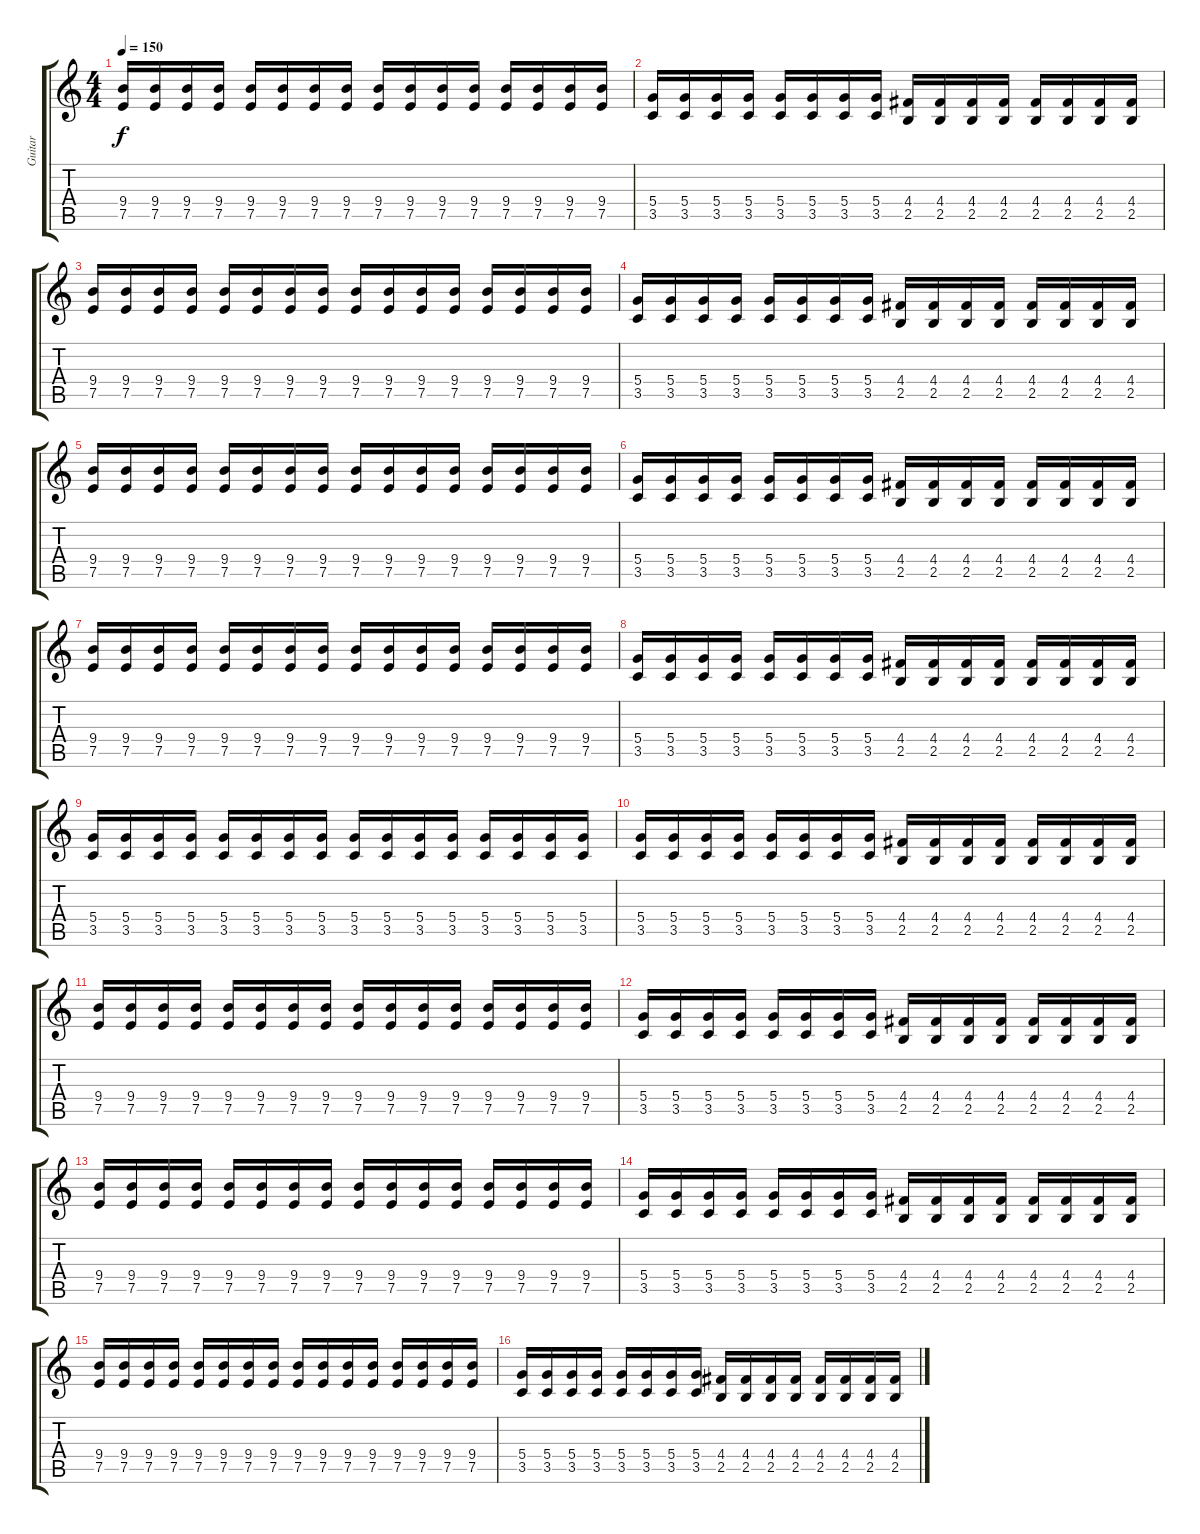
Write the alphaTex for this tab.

\track ("Guitar" "Guitar") {instrument distortionguitar}
\staff {score tabs}
\tuning (E4 B3 G3 D3 A2 E2) {hide}
\ts (4 4)
\tempo 150
\clef g2
\ks c
(9.4 7.5).16{dy f} (9.4 7.5).16 (9.4 7.5).16 (9.4 7.5).16 (9.4 7.5).16 (9.4 7.5).16 (9.4 7.5).16 (9.4 7.5).16 (9.4 7.5).16 (9.4 7.5).16 (9.4 7.5).16 (9.4 7.5).16 (9.4 7.5).16 (9.4 7.5).16 (9.4 7.5).16 (9.4 7.5).16 |
(5.4 3.5).16 (5.4 3.5).16 (5.4 3.5).16 (5.4 3.5).16 (5.4 3.5).16 (5.4 3.5).16 (5.4 3.5).16 (5.4 3.5).16 (4.4 2.5).16 (4.4 2.5).16 (4.4 2.5).16 (4.4 2.5).16 (4.4 2.5).16 (4.4 2.5).16 (4.4 2.5).16 (4.4 2.5).16 |
(9.4 7.5).16 (9.4 7.5).16 (9.4 7.5).16 (9.4 7.5).16 (9.4 7.5).16 (9.4 7.5).16 (9.4 7.5).16 (9.4 7.5).16 (9.4 7.5).16 (9.4 7.5).16 (9.4 7.5).16 (9.4 7.5).16 (9.4 7.5).16 (9.4 7.5).16 (9.4 7.5).16 (9.4 7.5).16 |
(5.4 3.5).16 (5.4 3.5).16 (5.4 3.5).16 (5.4 3.5).16 (5.4 3.5).16 (5.4 3.5).16 (5.4 3.5).16 (5.4 3.5).16 (4.4 2.5).16 (4.4 2.5).16 (4.4 2.5).16 (4.4 2.5).16 (4.4 2.5).16 (4.4 2.5).16 (4.4 2.5).16 (4.4 2.5).16 |
(9.4 7.5).16 (9.4 7.5).16 (9.4 7.5).16 (9.4 7.5).16 (9.4 7.5).16 (9.4 7.5).16 (9.4 7.5).16 (9.4 7.5).16 (9.4 7.5).16 (9.4 7.5).16 (9.4 7.5).16 (9.4 7.5).16 (9.4 7.5).16 (9.4 7.5).16 (9.4 7.5).16 (9.4 7.5).16 |
(5.4 3.5).16 (5.4 3.5).16 (5.4 3.5).16 (5.4 3.5).16 (5.4 3.5).16 (5.4 3.5).16 (5.4 3.5).16 (5.4 3.5).16 (4.4 2.5).16 (4.4 2.5).16 (4.4 2.5).16 (4.4 2.5).16 (4.4 2.5).16 (4.4 2.5).16 (4.4 2.5).16 (4.4 2.5).16 |
(9.4 7.5).16 (9.4 7.5).16 (9.4 7.5).16 (9.4 7.5).16 (9.4 7.5).16 (9.4 7.5).16 (9.4 7.5).16 (9.4 7.5).16 (9.4 7.5).16 (9.4 7.5).16 (9.4 7.5).16 (9.4 7.5).16 (9.4 7.5).16 (9.4 7.5).16 (9.4 7.5).16 (9.4 7.5).16 |
(5.4 3.5).16 (5.4 3.5).16 (5.4 3.5).16 (5.4 3.5).16 (5.4 3.5).16 (5.4 3.5).16 (5.4 3.5).16 (5.4 3.5).16 (4.4 2.5).16 (4.4 2.5).16 (4.4 2.5).16 (4.4 2.5).16 (4.4 2.5).16 (4.4 2.5).16 (4.4 2.5).16 (4.4 2.5).16 |
(5.4 3.5).16 (5.4 3.5).16 (5.4 3.5).16 (5.4 3.5).16 (5.4 3.5).16 (5.4 3.5).16 (5.4 3.5).16 (5.4 3.5).16 (5.4 3.5).16 (5.4 3.5).16 (5.4 3.5).16 (5.4 3.5).16 (5.4 3.5).16 (5.4 3.5).16 (5.4 3.5).16 (5.4 3.5).16 |
(5.4 3.5).16 (5.4 3.5).16 (5.4 3.5).16 (5.4 3.5).16 (5.4 3.5).16 (5.4 3.5).16 (5.4 3.5).16 (5.4 3.5).16 (4.4 2.5).16 (4.4 2.5).16 (4.4 2.5).16 (4.4 2.5).16 (4.4 2.5).16 (4.4 2.5).16 (4.4 2.5).16 (4.4 2.5).16 |
(9.4 7.5).16 (9.4 7.5).16 (9.4 7.5).16 (9.4 7.5).16 (9.4 7.5).16 (9.4 7.5).16 (9.4 7.5).16 (9.4 7.5).16 (9.4 7.5).16 (9.4 7.5).16 (9.4 7.5).16 (9.4 7.5).16 (9.4 7.5).16 (9.4 7.5).16 (9.4 7.5).16 (9.4 7.5).16 |
(5.4 3.5).16 (5.4 3.5).16 (5.4 3.5).16 (5.4 3.5).16 (5.4 3.5).16 (5.4 3.5).16 (5.4 3.5).16 (5.4 3.5).16 (4.4 2.5).16 (4.4 2.5).16 (4.4 2.5).16 (4.4 2.5).16 (4.4 2.5).16 (4.4 2.5).16 (4.4 2.5).16 (4.4 2.5).16 |
(9.4 7.5).16 (9.4 7.5).16 (9.4 7.5).16 (9.4 7.5).16 (9.4 7.5).16 (9.4 7.5).16 (9.4 7.5).16 (9.4 7.5).16 (9.4 7.5).16 (9.4 7.5).16 (9.4 7.5).16 (9.4 7.5).16 (9.4 7.5).16 (9.4 7.5).16 (9.4 7.5).16 (9.4 7.5).16 |
(5.4 3.5).16 (5.4 3.5).16 (5.4 3.5).16 (5.4 3.5).16 (5.4 3.5).16 (5.4 3.5).16 (5.4 3.5).16 (5.4 3.5).16 (4.4 2.5).16 (4.4 2.5).16 (4.4 2.5).16 (4.4 2.5).16 (4.4 2.5).16 (4.4 2.5).16 (4.4 2.5).16 (4.4 2.5).16 |
(9.4 7.5).16 (9.4 7.5).16 (9.4 7.5).16 (9.4 7.5).16 (9.4 7.5).16 (9.4 7.5).16 (9.4 7.5).16 (9.4 7.5).16 (9.4 7.5).16 (9.4 7.5).16 (9.4 7.5).16 (9.4 7.5).16 (9.4 7.5).16 (9.4 7.5).16 (9.4 7.5).16 (9.4 7.5).16 |
(5.4 3.5).16 (5.4 3.5).16 (5.4 3.5).16 (5.4 3.5).16 (5.4 3.5).16 (5.4 3.5).16 (5.4 3.5).16 (5.4 3.5).16 (4.4 2.5).16 (4.4 2.5).16 (4.4 2.5).16 (4.4 2.5).16 (4.4 2.5).16 (4.4 2.5).16 (4.4 2.5).16 (4.4 2.5).16
